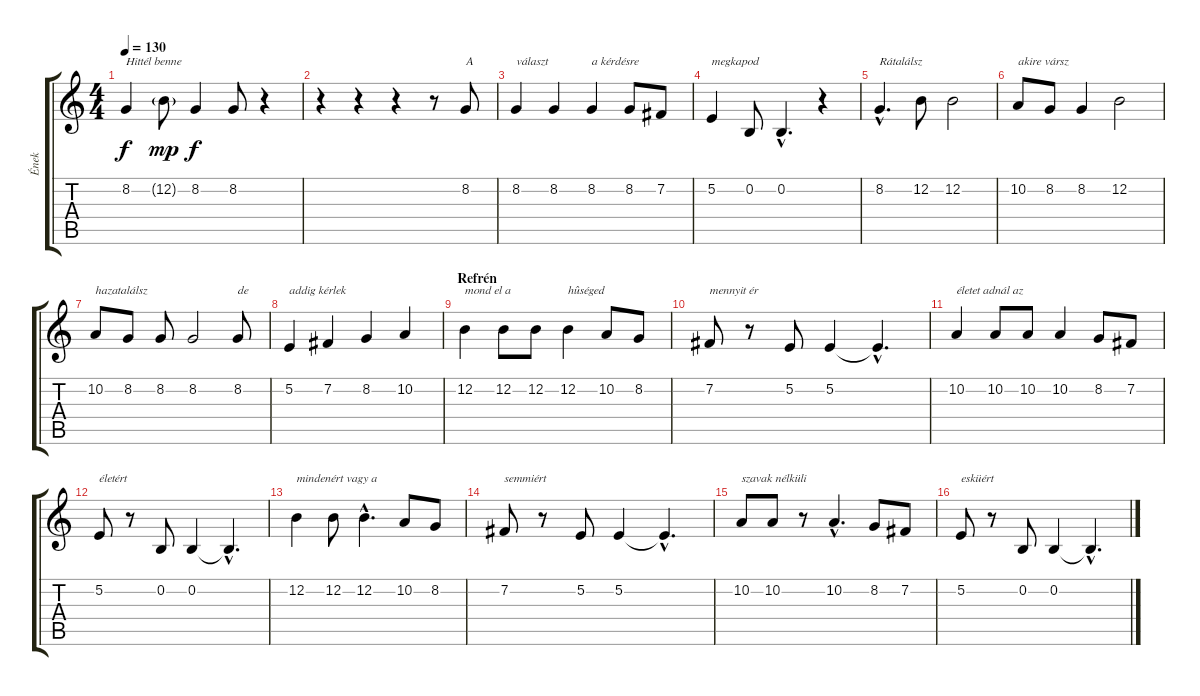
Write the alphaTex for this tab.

\track ("Ének" "Ének") {instrument lead6voice}
\staff {score tabs}
\tuning (E4 B3 G3 D3 A2 E2) {hide}
\ts (4 4)
\tempo 130
\clef g2
\ks c
8.2.4{txt "Hittél benne" dy f} 12.2{g}.8{dy mp} 8.2.4{dy f} 8.2.8 r.4 |
r.4 r.4 r.4 r.8 8.2.8{txt "A"} |
8.2.4{txt "választ"} 8.2.4 8.2.4{txt "a kérdésre"} 8.2.8 7.2.8 |
5.2.4{txt "megkapod"} 0.2.8 0.2{hac}.4{d} r.4 |
8.2{hac}.4{d txt "Rátalálsz"} 12.2.8 12.2.2 |
10.2.8{txt "akire vársz"} 8.2.8 8.2.4 12.2.2 |
10.2.8{txt "hazatalálsz"} 8.2.8 8.2.8 8.2.2 8.2.8{txt "de"} |
5.2.4{txt "addig kérlek"} 7.2.4 8.2.4 10.2.4 |
\section ("" "Refrén")
12.2.4{txt "mond el a "} 12.2.8 12.2.8 12.2.4{txt "hûséged"} 10.2.8 8.2.8 |
7.2.8{txt "mennyit ér"} r.8 5.2.8 5.2.4 5.2{hac t}.4{d} |
10.2.4{txt "életet adnál az "} 10.2.8 10.2.8 10.2.4 8.2.8 7.2.8 |
5.2.8{txt "életért"} r.8 0.2.8 0.2.4 0.2{hac t}.4{d} |
12.2.4{txt "mindenért vagy a "} 12.2.8 12.2{hac}.4{d} 10.2.8 8.2.8 |
7.2.8{txt "semmiért"} r.8 5.2.8 5.2.4 5.2{hac t}.4{d} |
10.2.8{txt "szavak nélküli"} 10.2.8 r.8 10.2{hac}.4{d} 8.2.8 7.2.8 |
5.2.8{txt "esküért"} r.8 0.2.8 0.2.4 0.2{hac t}.4{d}
